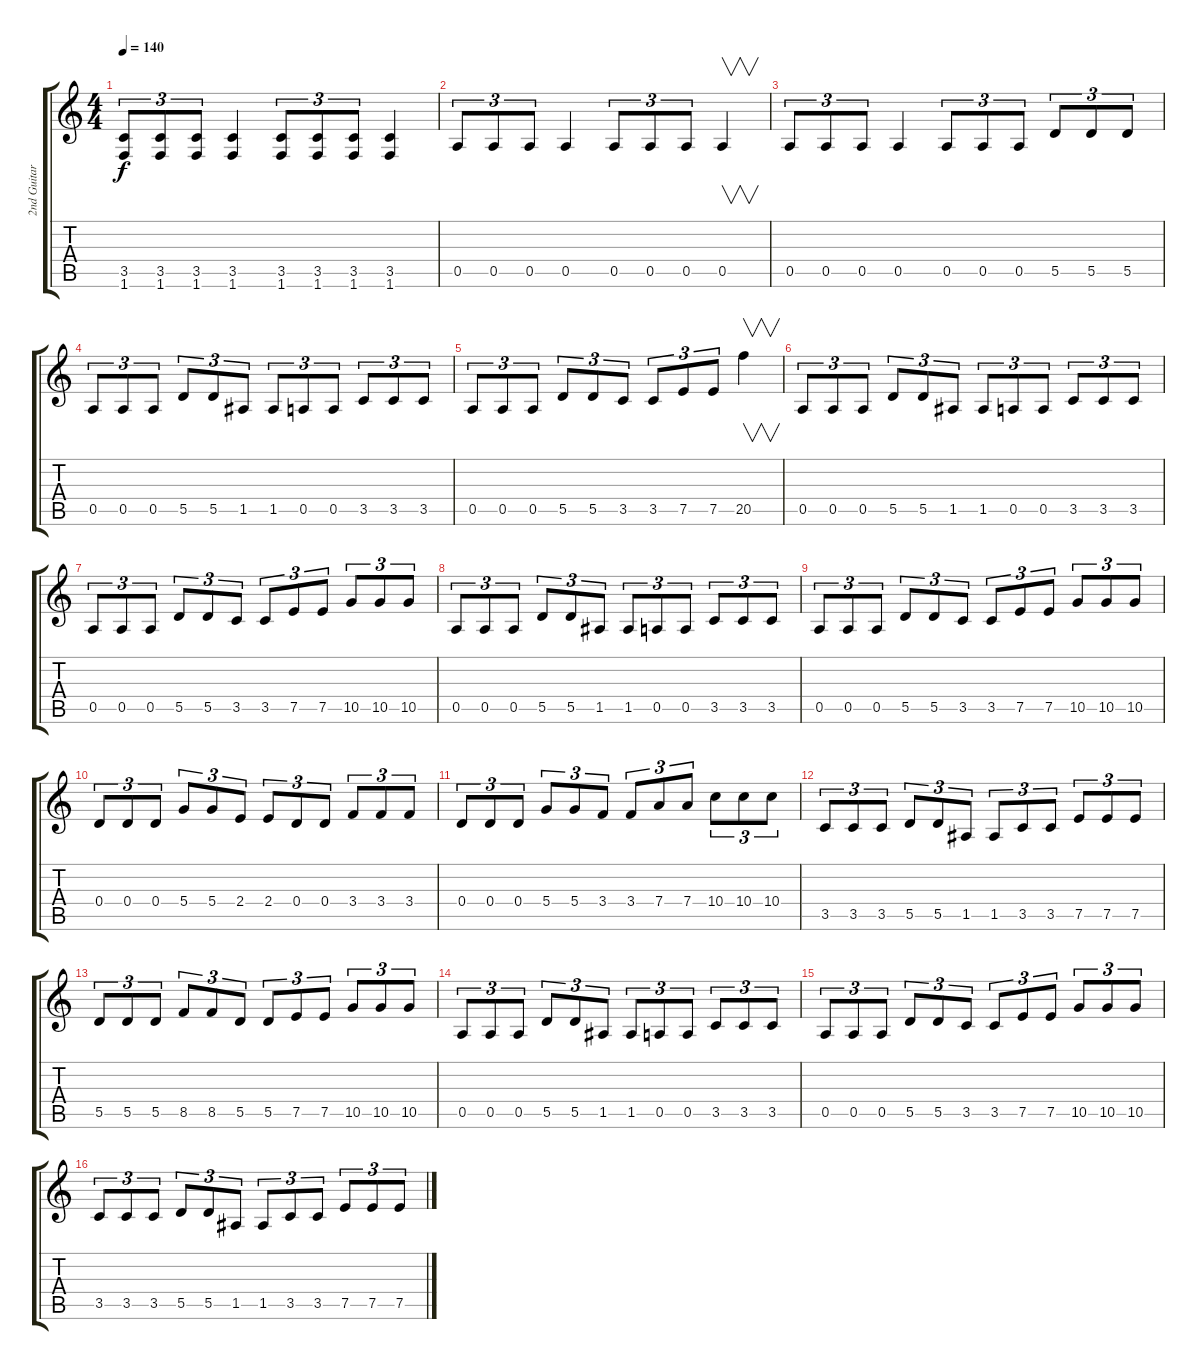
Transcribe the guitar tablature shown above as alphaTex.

\track ("2nd Guitar" "2nd Guitar") {instrument overdrivenguitar}
\staff {score tabs}
\tuning (E4 B3 G3 D3 A2 E2) {hide}
\ts (4 4)
\tempo 140
\clef g2
\ks c
(3.5 1.6).8{tu (3 2) dy f} (3.5 1.6).8{tu (3 2)} (3.5 1.6).8{tu (3 2)} (3.5 1.6).4 (3.5 1.6).8{tu (3 2)} (3.5 1.6).8{tu (3 2)} (3.5 1.6).8{tu (3 2)} (3.5 1.6).4 |
0.5.8{tu (3 2)} 0.5.8{tu (3 2)} 0.5.8{tu (3 2)} 0.5.4 0.5.8{tu (3 2)} 0.5.8{tu (3 2)} 0.5.8{tu (3 2)} 0.5.4{v} |
0.5.8{tu (3 2)} 0.5.8{tu (3 2)} 0.5.8{tu (3 2)} 0.5.4 0.5.8{tu (3 2)} 0.5.8{tu (3 2)} 0.5.8{tu (3 2)} 5.5.8{tu (3 2)} 5.5.8{tu (3 2)} 5.5.8{tu (3 2)} |
0.5.8{tu (3 2)} 0.5.8{tu (3 2)} 0.5.8{tu (3 2)} 5.5.8{tu (3 2)} 5.5.8{tu (3 2)} 1.5.8{tu (3 2)} 1.5.8{tu (3 2)} 0.5.8{tu (3 2)} 0.5.8{tu (3 2)} 3.5.8{tu (3 2)} 3.5.8{tu (3 2)} 3.5.8{tu (3 2)} |
0.5.8{tu (3 2)} 0.5.8{tu (3 2)} 0.5.8{tu (3 2)} 5.5.8{tu (3 2)} 5.5.8{tu (3 2)} 3.5.8{tu (3 2)} 3.5.8{tu (3 2)} 7.5.8{tu (3 2)} 7.5.8{tu (3 2)} 20.5.4{v} |
0.5.8{tu (3 2)} 0.5.8{tu (3 2)} 0.5.8{tu (3 2)} 5.5.8{tu (3 2)} 5.5.8{tu (3 2)} 1.5.8{tu (3 2)} 1.5.8{tu (3 2)} 0.5.8{tu (3 2)} 0.5.8{tu (3 2)} 3.5.8{tu (3 2)} 3.5.8{tu (3 2)} 3.5.8{tu (3 2)} |
0.5.8{tu (3 2)} 0.5.8{tu (3 2)} 0.5.8{tu (3 2)} 5.5.8{tu (3 2)} 5.5.8{tu (3 2)} 3.5.8{tu (3 2)} 3.5.8{tu (3 2)} 7.5.8{tu (3 2)} 7.5.8{tu (3 2)} 10.5.8{tu (3 2)} 10.5.8{tu (3 2)} 10.5.8{tu (3 2)} |
0.5.8{tu (3 2)} 0.5.8{tu (3 2)} 0.5.8{tu (3 2)} 5.5.8{tu (3 2)} 5.5.8{tu (3 2)} 1.5.8{tu (3 2)} 1.5.8{tu (3 2)} 0.5.8{tu (3 2)} 0.5.8{tu (3 2)} 3.5.8{tu (3 2)} 3.5.8{tu (3 2)} 3.5.8{tu (3 2)} |
0.5.8{tu (3 2)} 0.5.8{tu (3 2)} 0.5.8{tu (3 2)} 5.5.8{tu (3 2)} 5.5.8{tu (3 2)} 3.5.8{tu (3 2)} 3.5.8{tu (3 2)} 7.5.8{tu (3 2)} 7.5.8{tu (3 2)} 10.5.8{tu (3 2)} 10.5.8{tu (3 2)} 10.5.8{tu (3 2)} |
0.4.8{tu (3 2)} 0.4.8{tu (3 2)} 0.4.8{tu (3 2)} 5.4.8{tu (3 2)} 5.4.8{tu (3 2)} 2.4.8{tu (3 2)} 2.4.8{tu (3 2)} 0.4.8{tu (3 2)} 0.4.8{tu (3 2)} 3.4.8{tu (3 2)} 3.4.8{tu (3 2)} 3.4.8{tu (3 2)} |
0.4.8{tu (3 2)} 0.4.8{tu (3 2)} 0.4.8{tu (3 2)} 5.4.8{tu (3 2)} 5.4.8{tu (3 2)} 3.4.8{tu (3 2)} 3.4.8{tu (3 2)} 7.4.8{tu (3 2)} 7.4.8{tu (3 2)} 10.4.8{tu (3 2)} 10.4.8{tu (3 2)} 10.4.8{tu (3 2)} |
3.5.8{tu (3 2)} 3.5.8{tu (3 2)} 3.5.8{tu (3 2)} 5.5.8{tu (3 2)} 5.5.8{tu (3 2)} 1.5.8{tu (3 2)} 1.5.8{tu (3 2)} 3.5.8{tu (3 2)} 3.5.8{tu (3 2)} 7.5.8{tu (3 2)} 7.5.8{tu (3 2)} 7.5.8{tu (3 2)} |
5.5.8{tu (3 2)} 5.5.8{tu (3 2)} 5.5.8{tu (3 2)} 8.5.8{tu (3 2)} 8.5.8{tu (3 2)} 5.5.8{tu (3 2)} 5.5.8{tu (3 2)} 7.5.8{tu (3 2)} 7.5.8{tu (3 2)} 10.5.8{tu (3 2)} 10.5.8{tu (3 2)} 10.5.8{tu (3 2)} |
0.5.8{tu (3 2)} 0.5.8{tu (3 2)} 0.5.8{tu (3 2)} 5.5.8{tu (3 2)} 5.5.8{tu (3 2)} 1.5.8{tu (3 2)} 1.5.8{tu (3 2)} 0.5.8{tu (3 2)} 0.5.8{tu (3 2)} 3.5.8{tu (3 2)} 3.5.8{tu (3 2)} 3.5.8{tu (3 2)} |
0.5.8{tu (3 2)} 0.5.8{tu (3 2)} 0.5.8{tu (3 2)} 5.5.8{tu (3 2)} 5.5.8{tu (3 2)} 3.5.8{tu (3 2)} 3.5.8{tu (3 2)} 7.5.8{tu (3 2)} 7.5.8{tu (3 2)} 10.5.8{tu (3 2)} 10.5.8{tu (3 2)} 10.5.8{tu (3 2)} |
3.5.8{tu (3 2)} 3.5.8{tu (3 2)} 3.5.8{tu (3 2)} 5.5.8{tu (3 2)} 5.5.8{tu (3 2)} 1.5.8{tu (3 2)} 1.5.8{tu (3 2)} 3.5.8{tu (3 2)} 3.5.8{tu (3 2)} 7.5.8{tu (3 2)} 7.5.8{tu (3 2)} 7.5.8{tu (3 2)}
